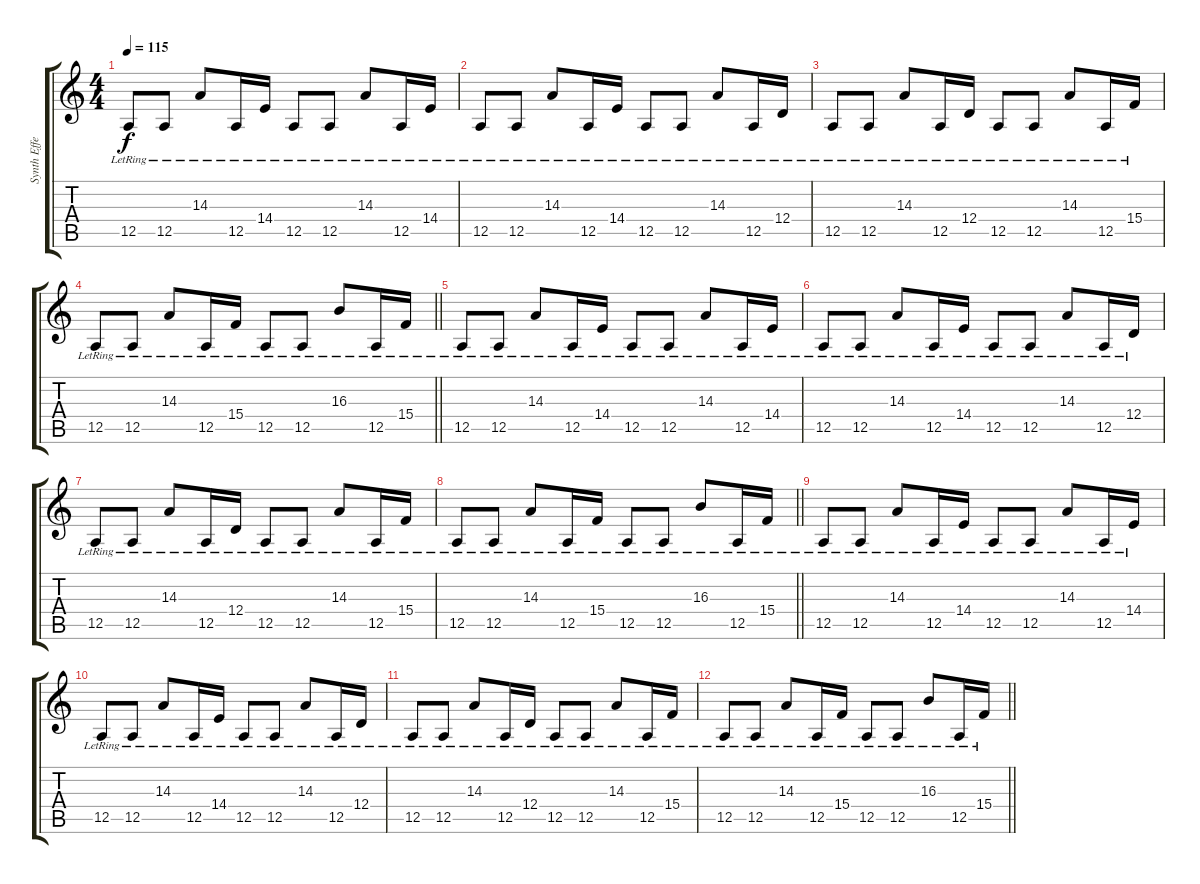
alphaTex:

\track ("Synth Effect" "Synth Effe") {instrument fx1rain}
\staff {score tabs}
\tuning (E4 B3 G3 D3 A2 E2) {hide}
\ts (4 4)
\section ("" "")
\tempo 115
\clef g2
\ks c
12.5{lr}.8{dy f} 12.5{lr}.8 14.3{lr}.8 12.5{lr}.16 14.4{lr}.16 12.5{lr}.8 12.5{lr}.8 14.3{lr}.8 12.5{lr}.16 14.4{lr}.16 |
12.5{lr}.8 12.5{lr}.8 14.3{lr}.8 12.5{lr}.16 14.4{lr}.16 12.5{lr}.8 12.5{lr}.8 14.3{lr}.8 12.5{lr}.16 12.4{lr}.16 |
12.5{lr}.8 12.5{lr}.8 14.3{lr}.8 12.5{lr}.16 12.4{lr}.16 12.5{lr}.8 12.5{lr}.8 14.3{lr}.8 12.5{lr}.16 15.4{lr}.16 |
\barLineRight lightlight
12.5{lr}.8 12.5{lr}.8 14.3{lr}.8 12.5{lr}.16 15.4{lr}.16 12.5{lr}.8 12.5{lr}.8 16.3{lr}.8 12.5{lr}.16 15.4{lr}.16 |
\section ("" "")
12.5{lr}.8 12.5{lr}.8 14.3{lr}.8 12.5{lr}.16 14.4{lr}.16 12.5{lr}.8 12.5{lr}.8 14.3{lr}.8 12.5{lr}.16 14.4{lr}.16 |
12.5{lr}.8 12.5{lr}.8 14.3{lr}.8 12.5{lr}.16 14.4{lr}.16 12.5{lr}.8 12.5{lr}.8 14.3{lr}.8 12.5{lr}.16 12.4{lr}.16 |
12.5{lr}.8 12.5{lr}.8 14.3{lr}.8 12.5{lr}.16 12.4{lr}.16 12.5{lr}.8 12.5{lr}.8 14.3{lr}.8 12.5{lr}.16 15.4{lr}.16 |
\barLineRight lightlight
12.5{lr}.8 12.5{lr}.8 14.3{lr}.8 12.5{lr}.16 15.4{lr}.16 12.5{lr}.8 12.5{lr}.8 16.3{lr}.8 12.5{lr}.16 15.4{lr}.16 |
\section ("" "")
12.5{lr}.8 12.5{lr}.8 14.3{lr}.8 12.5{lr}.16 14.4{lr}.16 12.5{lr}.8 12.5{lr}.8 14.3{lr}.8 12.5{lr}.16 14.4{lr}.16 |
12.5{lr}.8 12.5{lr}.8 14.3{lr}.8 12.5{lr}.16 14.4{lr}.16 12.5{lr}.8 12.5{lr}.8 14.3{lr}.8 12.5{lr}.16 12.4{lr}.16 |
12.5{lr}.8 12.5{lr}.8 14.3{lr}.8 12.5{lr}.16 12.4{lr}.16 12.5{lr}.8 12.5{lr}.8 14.3{lr}.8 12.5{lr}.16 15.4{lr}.16 |
\barLineRight lightlight
12.5{lr}.8 12.5{lr}.8 14.3{lr}.8 12.5{lr}.16 15.4{lr}.16 12.5{lr}.8 12.5{lr}.8 16.3{lr}.8 12.5{lr}.16 15.4{lr}.16
